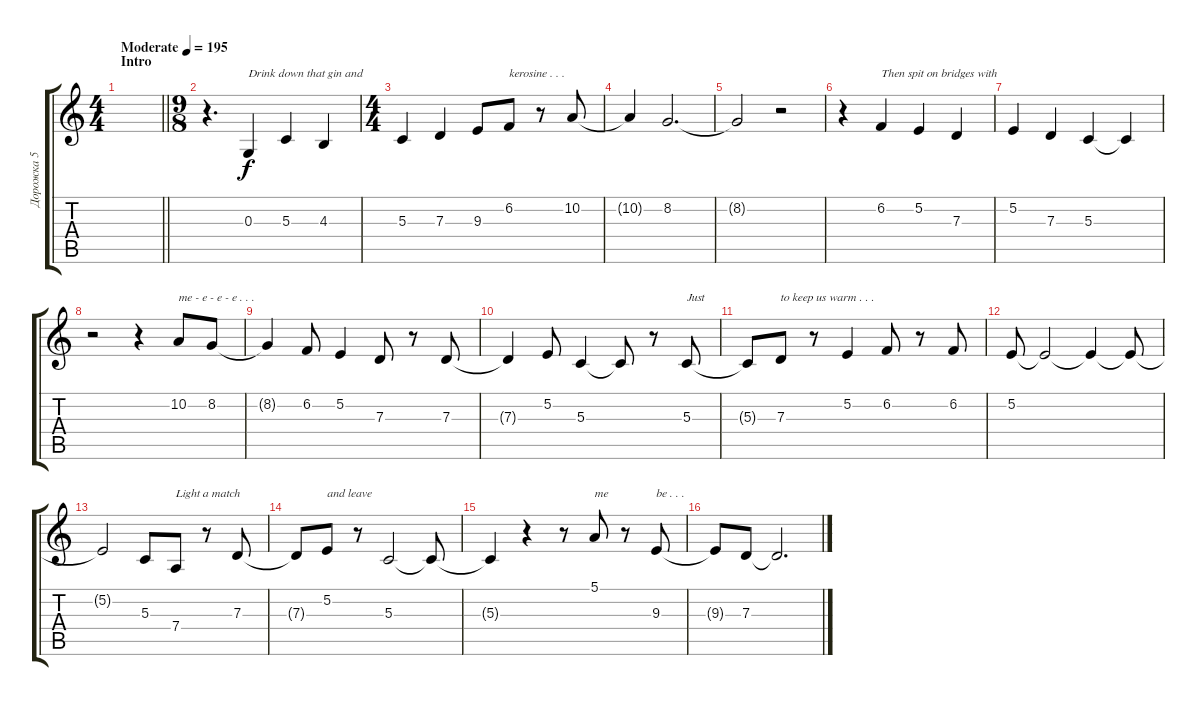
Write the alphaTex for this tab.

\track ("Дорожка 5" "Дорожка 5") {instrument altosax}
\staff {score tabs}
\tuning (E4 B3 G3 D3 A2 E2) {hide}
\ts (4 4)
\section ("" "Intro")
\tempo (195 "Moderate")
\clef g2
\barLineRight lightlight
\ks c
|
\ts (9 8)
r.4{d} 0.3.4{txt "Drink down that gin and"} 5.3.4 4.3.4 |
\ts (4 4)
5.3.4 7.3.4 9.3.8 6.2.8{txt "kerosine . . . "} r.8 10.2.8 |
10.2{t}.4 8.2.2{d} |
8.2{t}.2 r.2 |
r.4 6.2.4{txt "Then spit on bridges with"} 5.2.4 7.3.4 |
5.2.4 7.3.4 5.3.4 5.3{t}.4 |
r.2 r.4 10.2.8{txt "me - e - e - e . . ."} 8.2.8 |
8.2{t}.4 6.2.8 5.2.4 7.3.8 r.8 7.3.8 |
7.3{t}.4 5.2.8 5.3.4 5.3{t}.8 r.8 5.3.8{txt "Just"} |
5.3{t}.8 7.3.8{txt "to keep us warm . . ."} r.8 5.2.4 6.2.8 r.8 6.2.8 |
5.2.8 5.2{t}.2 5.2{t}.4 5.2{t}.8 |
5.2{t}.2 5.3.8 7.4.8{txt "Light a match"} r.8 7.3.8 |
7.3{t}.8 5.2.8{txt "and leave"} r.8 5.3.2 5.3{t}.8 |
5.3{t}.4 r.4 r.8 5.1.8{txt "me"} r.8 9.3.8{txt "be . . ."} |
9.3{t}.8 7.3.8 7.3{t}.2{d}
